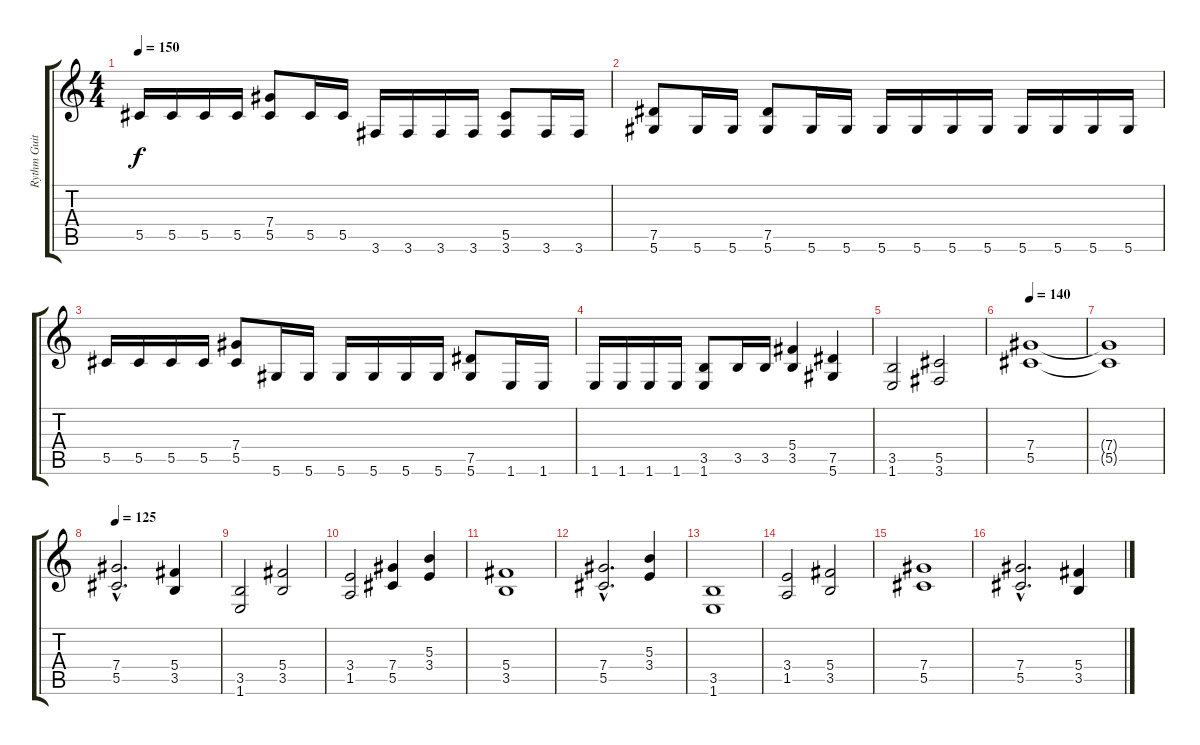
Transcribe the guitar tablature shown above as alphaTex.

\track ("Rythm Guitar" "Rythm Guit") {instrument distortionguitar}
\staff {score tabs}
\tuning (Eb4 Bb3 Gb3 Db3 Ab2 Eb2) {hide}
\ts (4 4)
\tempo 150
\clef g2
\ks c
5.5.16{dy f} 5.5.16 5.5.16 5.5.16 (7.4 5.5).8 5.5.16 5.5.16 3.6.16 3.6.16 3.6.16 3.6.16 (5.5 3.6).8 3.6.16 3.6.16 |
(7.5 5.6).8 5.6.16 5.6.16 (7.5 5.6).8 5.6.16 5.6.16 5.6.16 5.6.16 5.6.16 5.6.16 5.6.16 5.6.16 5.6.16 5.6.16 |
5.5.16 5.5.16 5.5.16 5.5.16 (7.4 5.5).8 5.6.16 5.6.16 5.6.16 5.6.16 5.6.16 5.6.16 (7.5 5.6).8 1.6.16 1.6.16 |
1.6.16 1.6.16 1.6.16 1.6.16 (3.5 1.6).8 3.5.16 3.5.16 (5.4 3.5).4 (7.5 5.6).4 |
(3.5 1.6).2 (5.5 3.6).2 |
\tempo 140
(7.4 5.5).1 |
(7.4{t} 5.5{t}).1 |
\tempo 125
(7.4{hac} 5.5{hac}).2{d} (5.4 3.5).4 |
(3.5 1.6).2 (5.4 3.5).2 |
(3.4 1.5).2 (7.4 5.5).4 (5.3 3.4).4 |
(5.4 3.5).1 |
(7.4{hac} 5.5{hac}).2{d} (5.3 3.4).4 |
(3.5 1.6).1 |
(3.4 1.5).2 (5.4 3.5).2 |
(7.4 5.5).1 |
(7.4{hac} 5.5{hac}).2{d} (5.4 3.5).4
